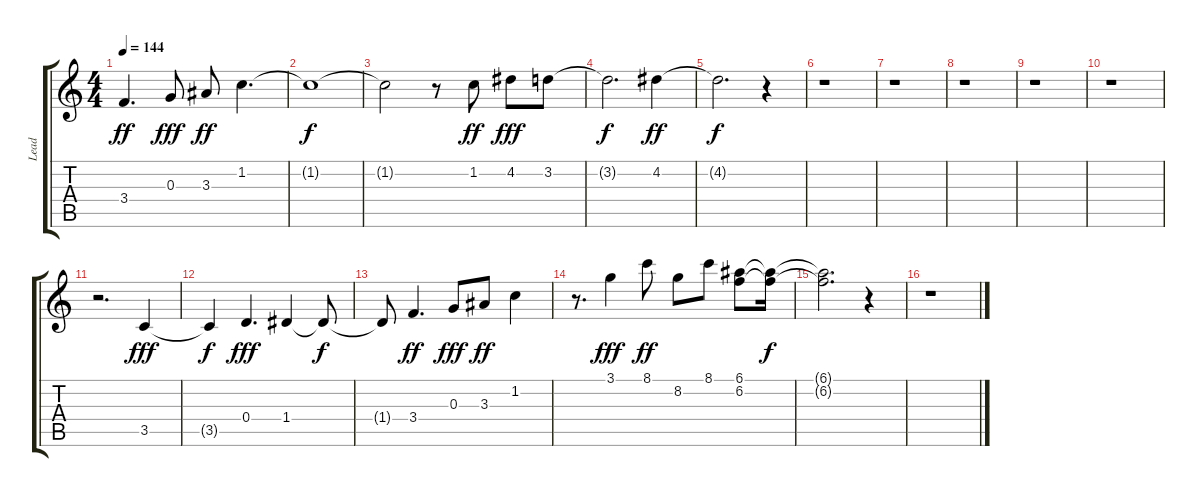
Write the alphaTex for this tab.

\track ("Lead" "Lead") {instrument electricguitarjazz}
\staff {score tabs}
\tuning (E4 B3 G3 D3 A2 E2) {hide}
\ts (4 4)
\tempo 144
\clef g2
\ks c
3.4.4{d dy ff} 0.3.8{dy fff} 3.3.8{dy ff} 1.2.4{d} |
1.2{t}.1{dy f} |
1.2{t}.2 r.8 1.2.8{dy ff} 4.2.8{dy fff} 3.2.8 |
3.2{t}.2{d dy f} 4.2.4{dy ff} |
4.2{t}.2{d dy f} r.4 |
r.1 |
r.1 |
r.1 |
r.1 |
r.1 |
r.2{d} 3.5.4{dy fff} |
3.5{t}.4{dy f} 0.4.4{d dy fff} 1.4.4 1.4{t}.8{dy f} |
1.4{t}.8 3.4.4{d dy ff} 0.3.8{dy fff} 3.3.8{dy ff} 1.2.4 |
r.8{d} 3.1.4{dy fff} 8.1.8{dy ff} 8.2.8 8.1.8 (6.1 6.2).8 (6.1{t} 6.2{t}).16{dy f} |
(6.1{t} 6.2{t}).2{d} r.4 |
r.1
